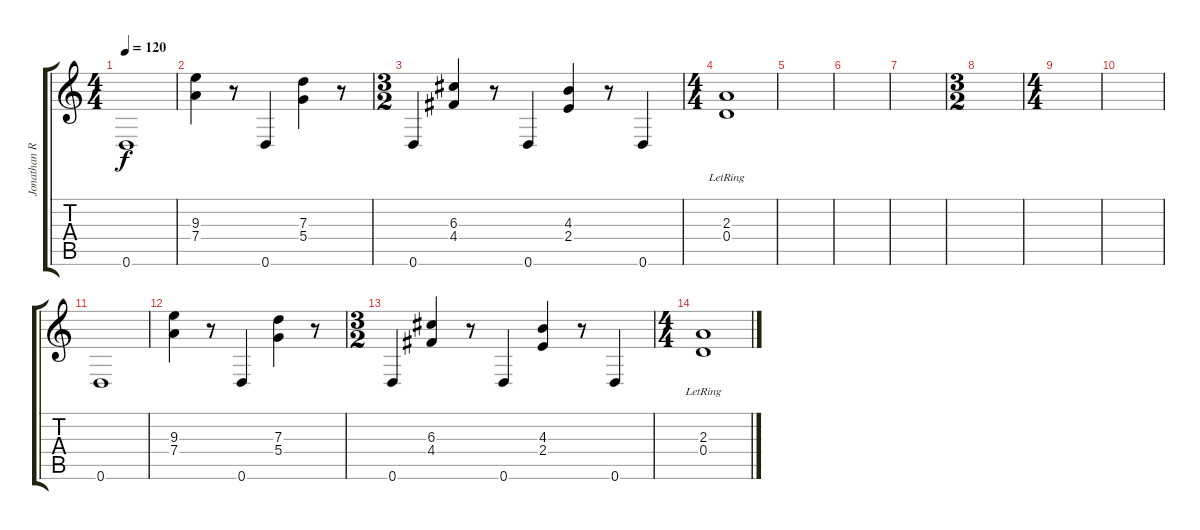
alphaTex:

\track ("Jonathan Rhys Meyers" "Jonathan R") {instrument acousticguitarsteel}
\staff {score tabs}
\tuning (E4 B3 G3 D3 A2 D2) {hide}
\ts (4 4)
\tempo 120
\clef g2
\ks c
0.6.1{dy f} |
(9.3 7.4).4 r.8 0.6.4 (7.3 5.4).4 r.8 |
\ts (3 2)
0.6.4 (6.3 4.4).4 r.8 0.6.4 (4.3 2.4).4 r.8 0.6.4 |
\ts (4 4)
(2.3{lr} 0.4).1 |
|
|
|
\ts (3 2)
|
\ts (4 4)
|
|
0.6.1 |
(9.3 7.4).4 r.8 0.6.4 (7.3 5.4).4 r.8 |
\ts (3 2)
0.6.4 (6.3 4.4).4 r.8 0.6.4 (4.3 2.4).4 r.8 0.6.4 |
\ts (4 4)
(2.3{lr} 0.4).1
